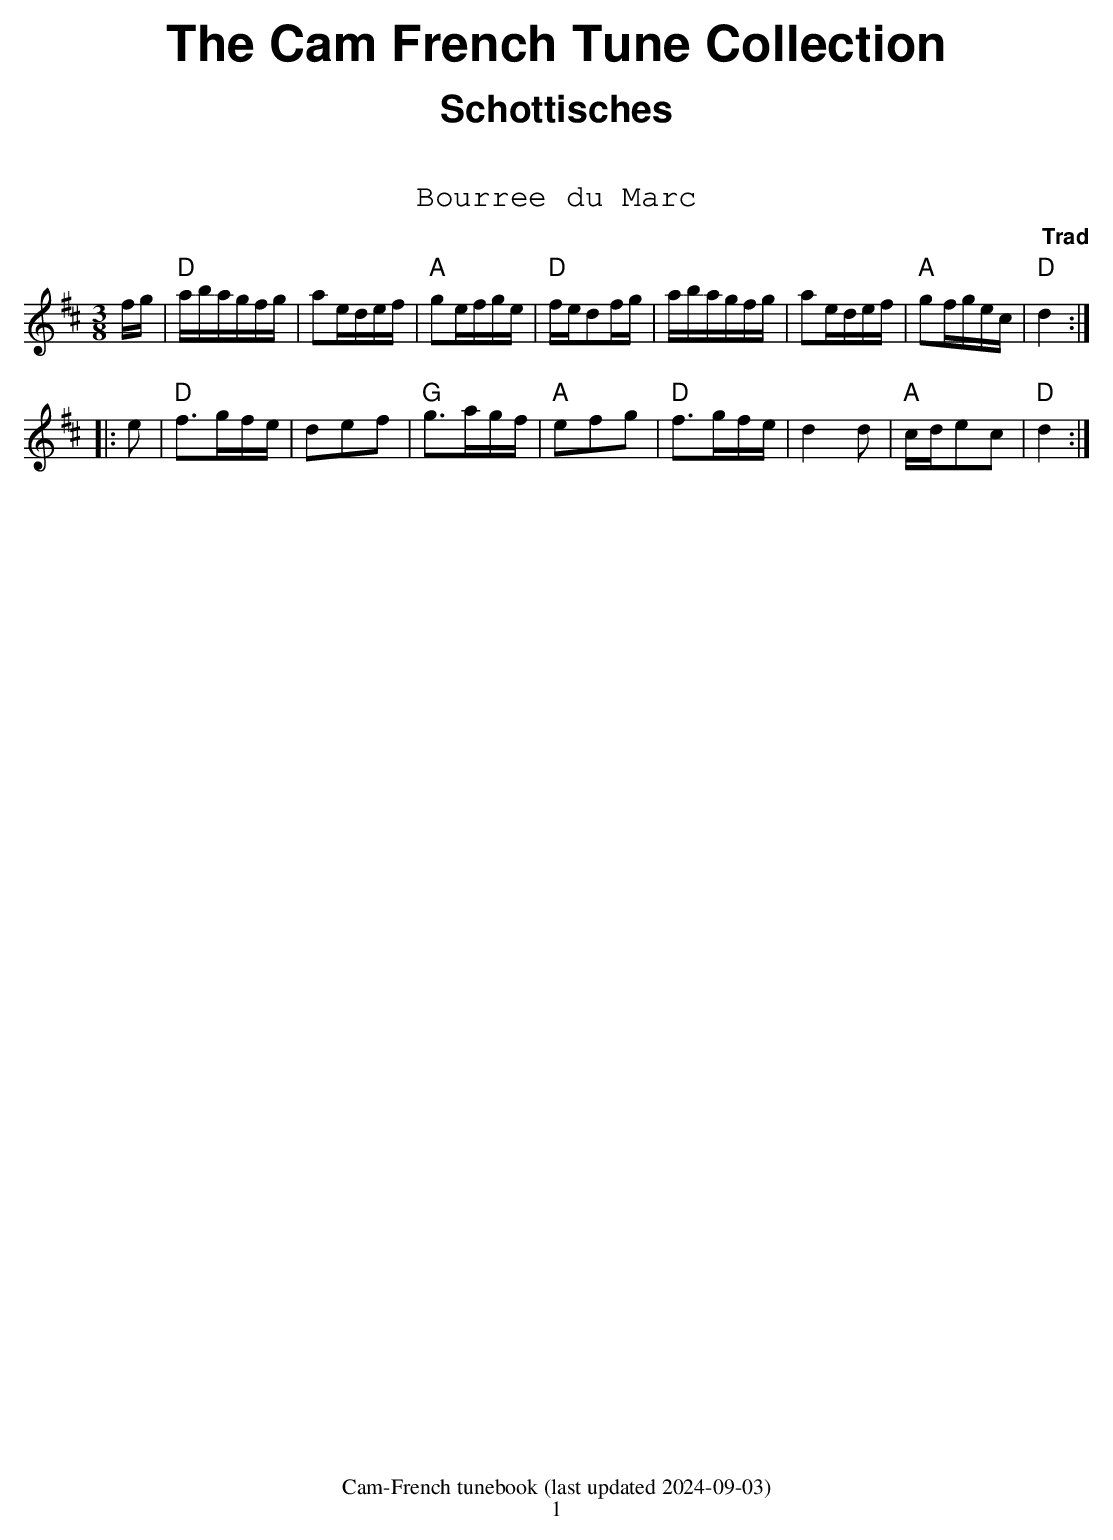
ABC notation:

X:1
T:Bourree du Marc
C:Trad
M:3/8
L:1/16
K:Dmaj
fg|"D"abagfg|a2edef|"A"g2efge|"D"fed2fg|abagfg|a2edef|"A"g2fgec|"D"d4:|
|:e2|"D"f3gfe|d2e2f2|"G"g3agf|"A"e2f2g2|"D"f3gfe|d4d2|"A"cde2c2|"D"d4:|
